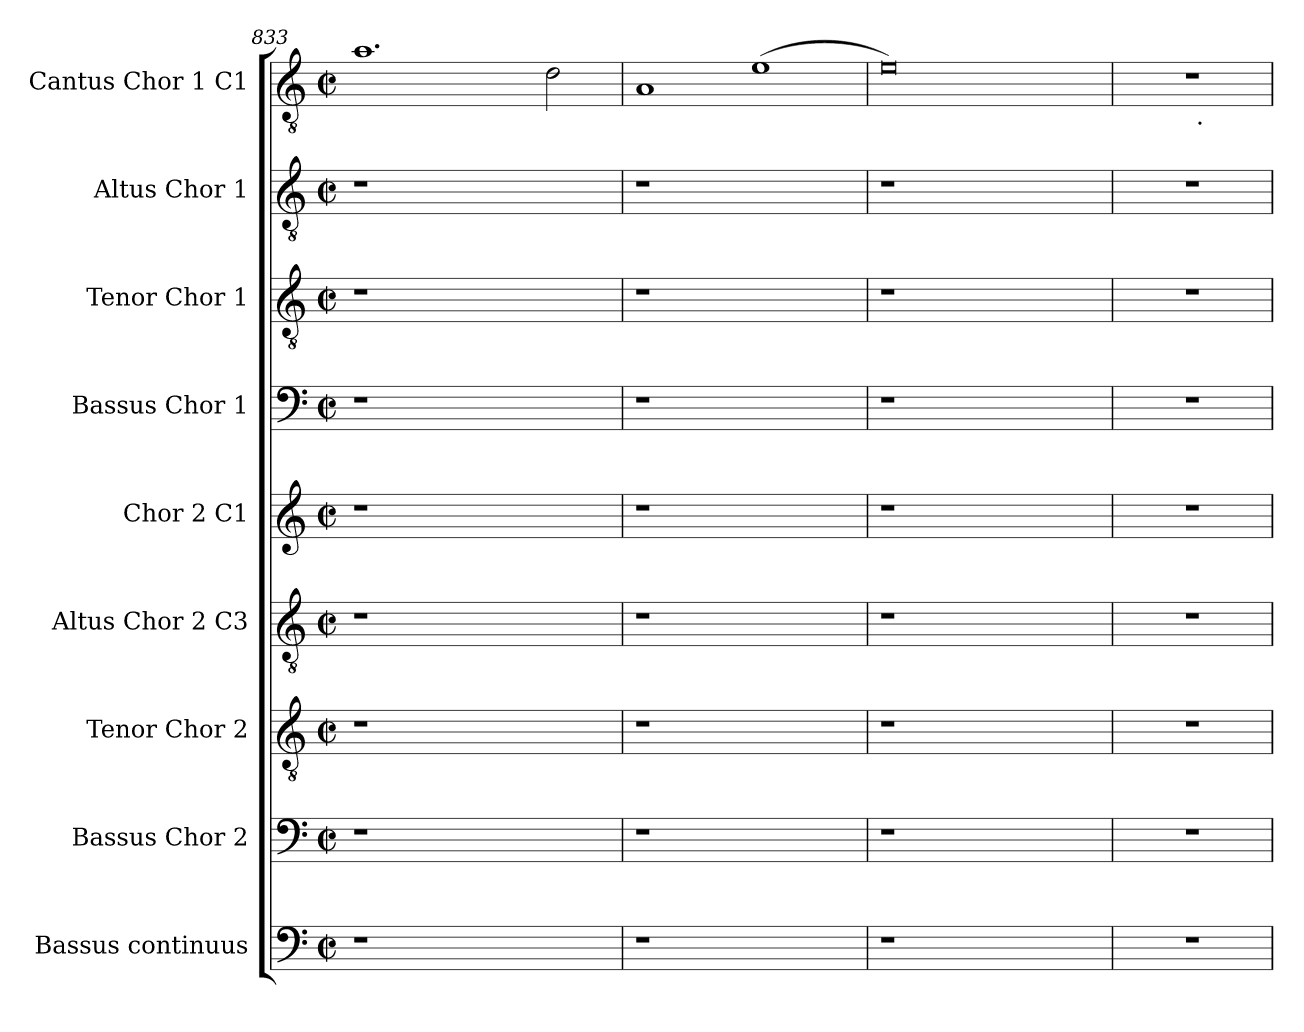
**kern	**kern	**kern	**kern	**kern	**kern	**kern	**kern	**kern
*part9	*part8	*part7	*part6	*part5	*part4	*part3	*part2	*part1
*staff9	*staff8	*staff7	*staff6	*staff5	*staff4	*staff3	*staff2	*staff1
*I"Bassus continuus	*I"Bassus Chor 2	*I"Tenor Chor 2	*I"Altus Chor 2 C3	*I"Chor 2 C1	*I"Bassus Chor 1	*I"Tenor Chor 1	*I"Altus Chor 1	*I"Cantus Chor 1 C1
*I'Bc	*I'B2	*I'T2	*I'A2	*I'C2	*I'B1	*I'T1	*I'A1	*I'C1
*clefF4	*clefF4	*clefGv2	*clefGv2	*clefG2	*clefF4	*clefGv2	*clefGv2	*clefGv2
*ITrd7c12	*	*	*	*	*	*	*	*
*k[]	*k[]	*k[]	*k[]	*k[]	*k[]	*k[]	*k[]	*k[]
*C:	*C:	*C:	*C:	*C:	*C:	*C:	*C:	*C:
*M2/2	*M2/2	*M2/2	*M2/2	*M2/2	*M2/2	*M2/2	*M2/2	*M2/2
*met(c|)	*met(c|)	*met(c|)	*met(c|)	*met(c|)	*met(c|)	*met(c|)	*met(c|)	*met(c|)
=833	=833	=833	=833	=833	=833	=833	=833	=833
1r	1r	1r	1r	1r	1r	1r	1r	1.a
1ryy	1ryy	1ryy	1ryy	1ryy	1ryy	1ryy	1ryy	.
.	.	.	.	.	.	.	.	2d\
=834	=834	=834	=834	=834	=834	=834	=834	=834
1r	1r	1r	1r	1r	1r	1r	1r	1A
1ryy	1ryy	1ryy	1ryy	1ryy	1ryy	1ryy	1ryy	(>1e
=835	=835	=835	=835	=835	=835	=835	=835	=835
1r	1r	1r	1r	1r	1r	1r	1r	0e)
1ryy	1ryy	1ryy	1ryy	1ryy	1ryy	1ryy	1ryy	.
=836!	=836!	=836!	=836!	=836!	=836!	=836!	=836!	=836!
*	*	*	*	*	*	*	*	*^
1r	1r	1r	1r	1r	1r	1r	1r	1r	2ryy
!	!	!	!	!	!	!	!	!	!LO:TX:b:t=.
.	.	.	.	.	.	.	.	.	2ryy
*	*	*	*	*	*	*	*	*v	*v
=	=	=	=	=	=	=	=	=
*-	*-	*-	*-	*-	*-	*-	*-	*-
